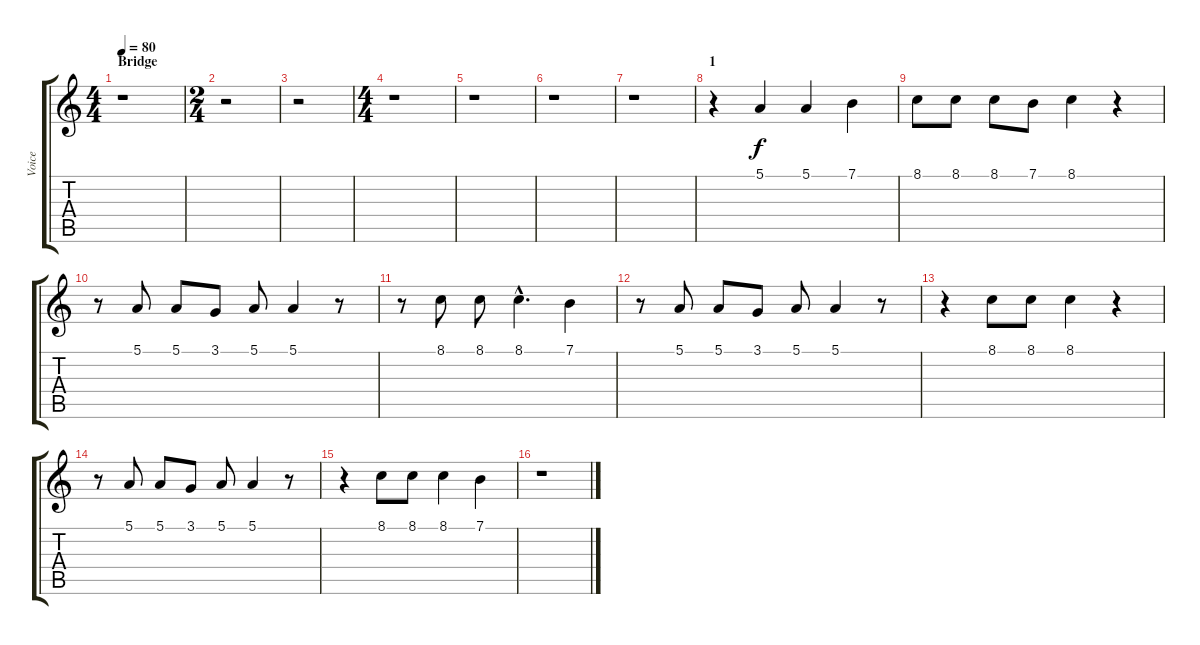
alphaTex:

\track ("Voice" "Voice") {instrument violin}
\staff {score tabs}
\tuning (E4 B3 G3 D3 A2 E2) {hide}
\ts (4 4)
\section ("" "Bridge")
\tempo 80
\clef g2
\ks c
r.1{dy f} |
\ts (2 4)
r.2 |
r.2 |
\ts (4 4)
r.1 |
r.1 |
r.1 |
r.1 |
\section ("" "1")
r.4 5.1.4 5.1.4 7.1.4 |
8.1.8 8.1.8 8.1.8 7.1.8 8.1.4 r.4 |
r.8 5.1.8 5.1.8 3.1.8 5.1.8 5.1.4 r.8 |
r.8 8.1.8 8.1.8 8.1{hac}.4{d} 7.1.4 |
r.8 5.1.8 5.1.8 3.1.8 5.1.8 5.1.4 r.8 |
r.4 8.1.8 8.1.8 8.1.4 r.4 |
r.8 5.1.8 5.1.8 3.1.8 5.1.8 5.1.4 r.8 |
r.4 8.1.8 8.1.8 8.1.4 7.1.4 |
r.1
